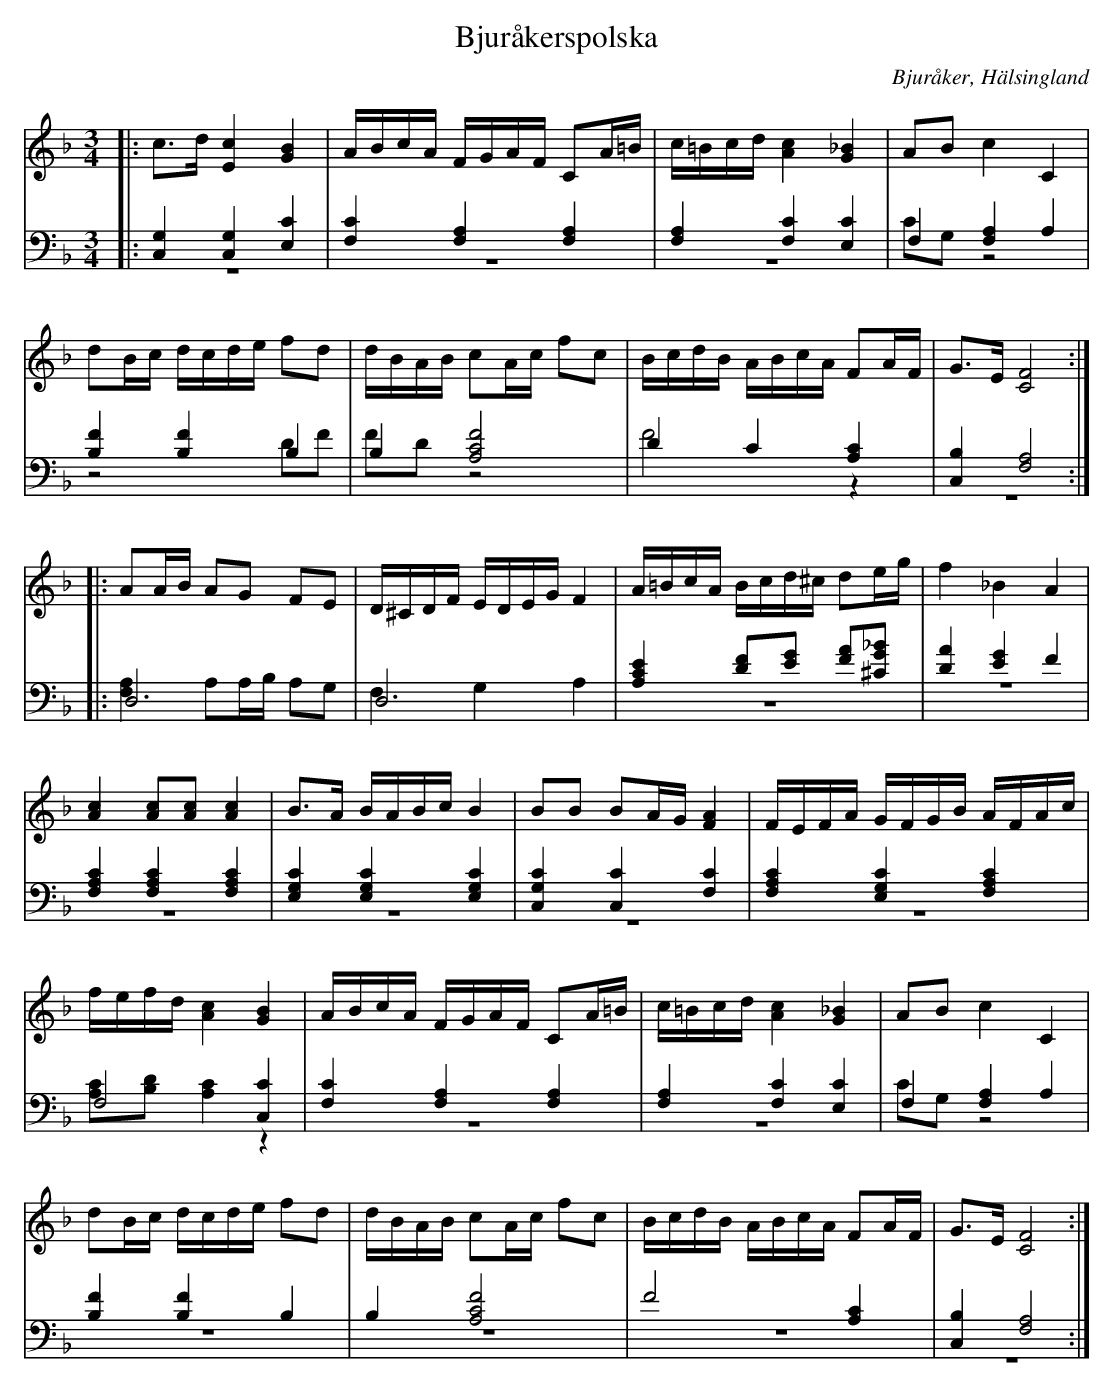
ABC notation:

X:1
T: Bjuråkerspolska
O: Bjuråker, Hälsingland
M: 3/4
L: 1/16
K: F
V:1
V:2
V:3 merge
V:1
|: c2>d2 [E4c4] [G4B4]|ABcA FGAF C2A=B|c=Bcd [A4c4] [G4_B4]|A2B2 c4 C4 |
d2Bc dcde f2d2|dBAB c2Ac f2c2|BcdB ABcA F2AF|G2>E2 [C8F8]:|
|:A2AB A2G2 F2E2|D^CDF EDEG F4|A=BcA Bcd^c d2eg|f4 _B4 A4 |
[A4c4] [A2c2][A2c2] [A4c4]|B2>A2 BABc B4|B2B2 B2AG [F4A4]|FEFA GFGB AFAc|
fefd [A4c4] [G4B4]|ABcA FGAF C2A=B|c=Bcd [A4c4] [G4_B4]|A2B2 c4 C4 |
d2Bc dcde f2d2|dBAB c2Ac f2c2|BcdB ABcA F2AF|G2>E2 [C8F8]:|
V:2 clef=bass
|: [C,4G,4] [C,4G,4] [E,4C4]|[F,4C4] [F,4A,4] [F,4A,4]|[F,4A,4] [F,4C4] [E,4C4]| F,4 [F,4A,4] A,4|
[B,4F4] [B,4F4] B,4|B,4 [A,8C8F8]|D4 C4 [A,4C4]|[C,4B,4] [F,8A,8]:|
|:D,12|D,12|[A,4C4E4] [D2F2][E2G2] [F2A2][^C2G2_B2]|
[D4A4] [E4G4] F4|[F,4A,4C4] [F,4A,4C4] [F,4A,4C4]|[E,4G,4C4] [E,4G,4C4] [E,4G,4C4]|[C,4G,4C4] [C,4C4] [F,4C4]|
[F,4A,4C4] [E,4G,4C4] [F,4A,4C4]|F,8 [C,4C4]|[F,4C4] [F,4A,4] [F,4A,4]|[F,4A,4] [F,4C4] [E,4C4]|
F,4 [F,4A,4] A,4|[B,4F4] [B,4F4] B,4|B,4 [A,8C8F8]|F8  [A,4C4]|[C,4B,4] [F,8A,8]:|
V:3 clef=bass
|:z12|z12|z12|C2G,2 z8 |
z8 D2F2|F2D2 z8|F8 z4|z12:|
|:[F,4A,4] A,2A,B, A,2G,2|F,4 G,4 A,4|z12|z12 |
z12|z12|z12|z12|
[A,2C2][B,2D2] [A,4C4] z4|z12|z12|C2G,2 z8 |
z12|z12|z12|z12:|
